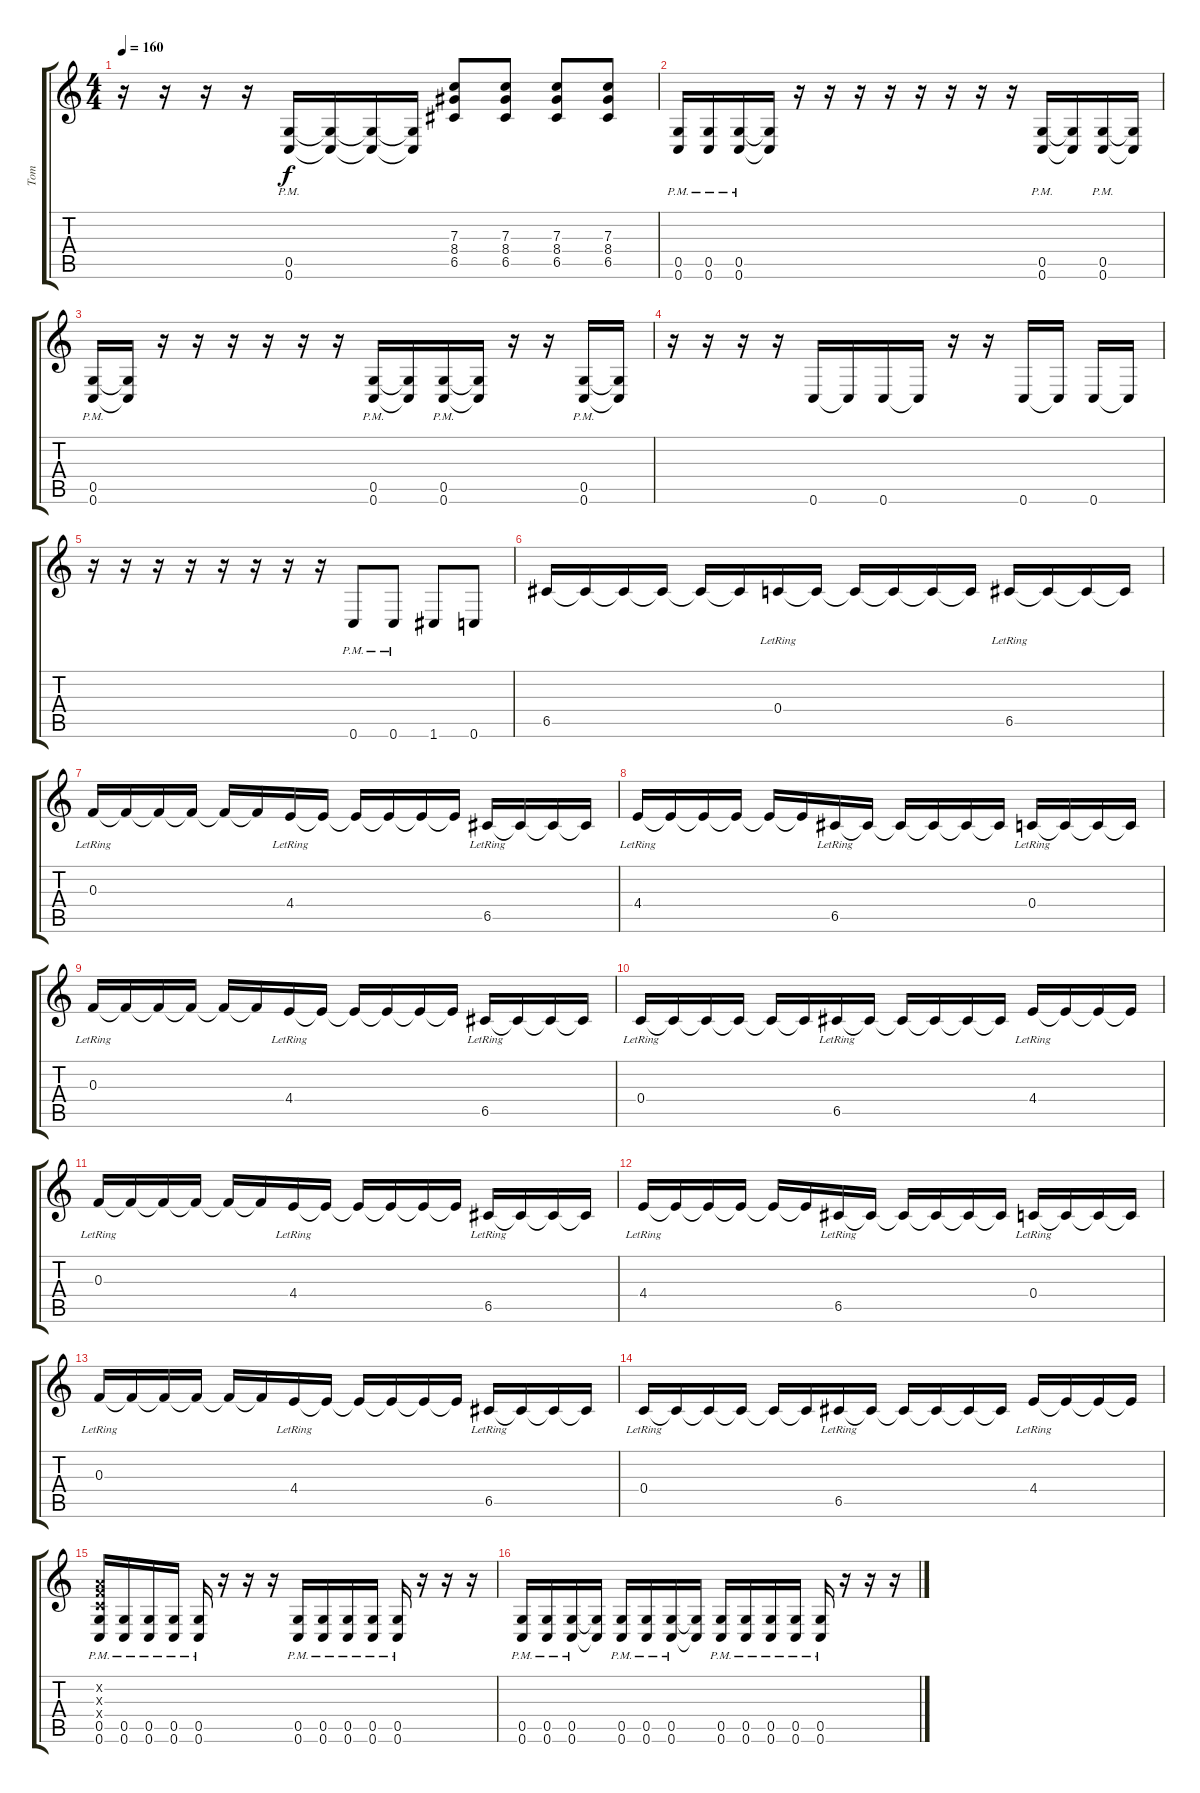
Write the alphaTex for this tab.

\track ("Tom" "Tom") {instrument distortionguitar}
\staff {score tabs}
\tuning (D4 A3 F3 C3 G2 C2) {hide}
\ts (4 4)
\tempo 160
\clef g2
\ks c
r.16{dy f} r.16 r.16 r.16 (0.5{pm} 0.6{pm}).16 (0.5{t} 0.6{t}).16 (0.5{t} 0.6{t}).16 (0.5{t} 0.6{t}).16 (7.3 8.4 6.5).8 (7.3 8.4 6.5).8 (7.3 8.4 6.5).8 (7.3 8.4 6.5).8 |
(0.5{pm} 0.6{pm}).16 (0.5{pm} 0.6{pm}).16 (0.5{pm} 0.6{pm}).16 (0.5{t} 0.6{t}).16 r.16 r.16 r.16 r.16 r.16 r.16 r.16 r.16 (0.5{pm} 0.6{pm}).16 (0.5{t} 0.6{t}).16 (0.5{pm} 0.6{pm}).16 (0.5{t} 0.6{t}).16 |
(0.5{pm} 0.6{pm}).16 (0.5{t} 0.6{t}).16 r.16 r.16 r.16 r.16 r.16 r.16 (0.5{pm} 0.6{pm}).16 (0.5{t} 0.6{t}).16 (0.5{pm} 0.6{pm}).16 (0.5{t} 0.6{t}).16 r.16 r.16 (0.5{pm} 0.6{pm}).16 (0.5{t} 0.6{t}).16 |
r.16 r.16 r.16 r.16 0.6.16 0.6{t}.16 0.6.16 0.6{t}.16 r.16 r.16 0.6.16 0.6{t}.16 0.6.16 0.6{t}.16 |
r.16 r.16 r.16 r.16 r.16 r.16 r.16 r.16 0.6{pm}.8 0.6{pm}.8 1.6.8 0.6.8 |
6.5.16 6.5{t}.16 6.5{t}.16 6.5{t}.16 6.5{t}.16 6.5{t}.16 0.4{lr}.16 0.4{t}.16 0.4{t}.16 0.4{t}.16 0.4{t}.16 0.4{t}.16 6.5{lr}.16 6.5{t}.16 6.5{t}.16 6.5{t}.16 |
0.3{lr}.16 0.3{t}.16 0.3{t}.16 0.3{t}.16 0.3{t}.16 0.3{t}.16 4.4{lr}.16 4.4{t}.16 4.4{t}.16 4.4{t}.16 4.4{t}.16 4.4{t}.16 6.5{lr}.16 6.5{t}.16 6.5{t}.16 6.5{t}.16 |
4.4{lr}.16 4.4{t}.16 4.4{t}.16 4.4{t}.16 4.4{t}.16 4.4{t}.16 6.5{lr}.16 6.5{t}.16 6.5{t}.16 6.5{t}.16 6.5{t}.16 6.5{t}.16 0.4{lr}.16 0.4{t}.16 0.4{t}.16 0.4{t}.16 |
0.3{lr}.16 0.3{t}.16 0.3{t}.16 0.3{t}.16 0.3{t}.16 0.3{t}.16 4.4{lr}.16 4.4{t}.16 4.4{t}.16 4.4{t}.16 4.4{t}.16 4.4{t}.16 6.5{lr}.16 6.5{t}.16 6.5{t}.16 6.5{t}.16 |
0.4{lr}.16 0.4{t}.16 0.4{t}.16 0.4{t}.16 0.4{t}.16 0.4{t}.16 6.5{lr}.16 6.5{t}.16 6.5{t}.16 6.5{t}.16 6.5{t}.16 6.5{t}.16 4.4{lr}.16 4.4{t}.16 4.4{t}.16 4.4{t}.16 |
0.3{lr}.16 0.3{t}.16 0.3{t}.16 0.3{t}.16 0.3{t}.16 0.3{t}.16 4.4{lr}.16 4.4{t}.16 4.4{t}.16 4.4{t}.16 4.4{t}.16 4.4{t}.16 6.5{lr}.16 6.5{t}.16 6.5{t}.16 6.5{t}.16 |
4.4{lr}.16 4.4{t}.16 4.4{t}.16 4.4{t}.16 4.4{t}.16 4.4{t}.16 6.5{lr}.16 6.5{t}.16 6.5{t}.16 6.5{t}.16 6.5{t}.16 6.5{t}.16 0.4{lr}.16 0.4{t}.16 0.4{t}.16 0.4{t}.16 |
0.3{lr}.16 0.3{t}.16 0.3{t}.16 0.3{t}.16 0.3{t}.16 0.3{t}.16 4.4{lr}.16 4.4{t}.16 4.4{t}.16 4.4{t}.16 4.4{t}.16 4.4{t}.16 6.5{lr}.16 6.5{t}.16 6.5{t}.16 6.5{t}.16 |
0.4{lr}.16 0.4{t}.16 0.4{t}.16 0.4{t}.16 0.4{t}.16 0.4{t}.16 6.5{lr}.16 6.5{t}.16 6.5{t}.16 6.5{t}.16 6.5{t}.16 6.5{t}.16 4.4{lr}.16 4.4{t}.16 4.4{t}.16 4.4{t}.16 |
(0.2{x} 0.3{x} 0.4{x} 0.5{pm} 0.6{pm}).16 (0.5{pm} 0.6{pm}).16 (0.5{pm} 0.6{pm}).16 (0.5{pm} 0.6{pm}).16 (0.5{pm} 0.6{pm}).16 r.16 r.16 r.16 (0.5{pm} 0.6{pm}).16 (0.5{pm} 0.6{pm}).16 (0.5{pm} 0.6{pm}).16 (0.5{pm} 0.6{pm}).16 (0.5{pm} 0.6{pm}).16 r.16 r.16 r.16 |
(0.5{pm} 0.6{pm}).16 (0.5{pm} 0.6{pm}).16 (0.5{pm} 0.6{pm}).16 (0.5{t} 0.6{t}).16 (0.5{pm} 0.6{pm}).16 (0.5{pm} 0.6{pm}).16 (0.5{pm} 0.6{pm}).16 (0.5{t} 0.6{t}).16 (0.5{pm} 0.6{pm}).16 (0.5{pm} 0.6{pm}).16 (0.5{pm} 0.6{pm}).16 (0.5{pm} 0.6{pm}).16 (0.5{pm} 0.6{pm}).16 r.16 r.16 r.16
